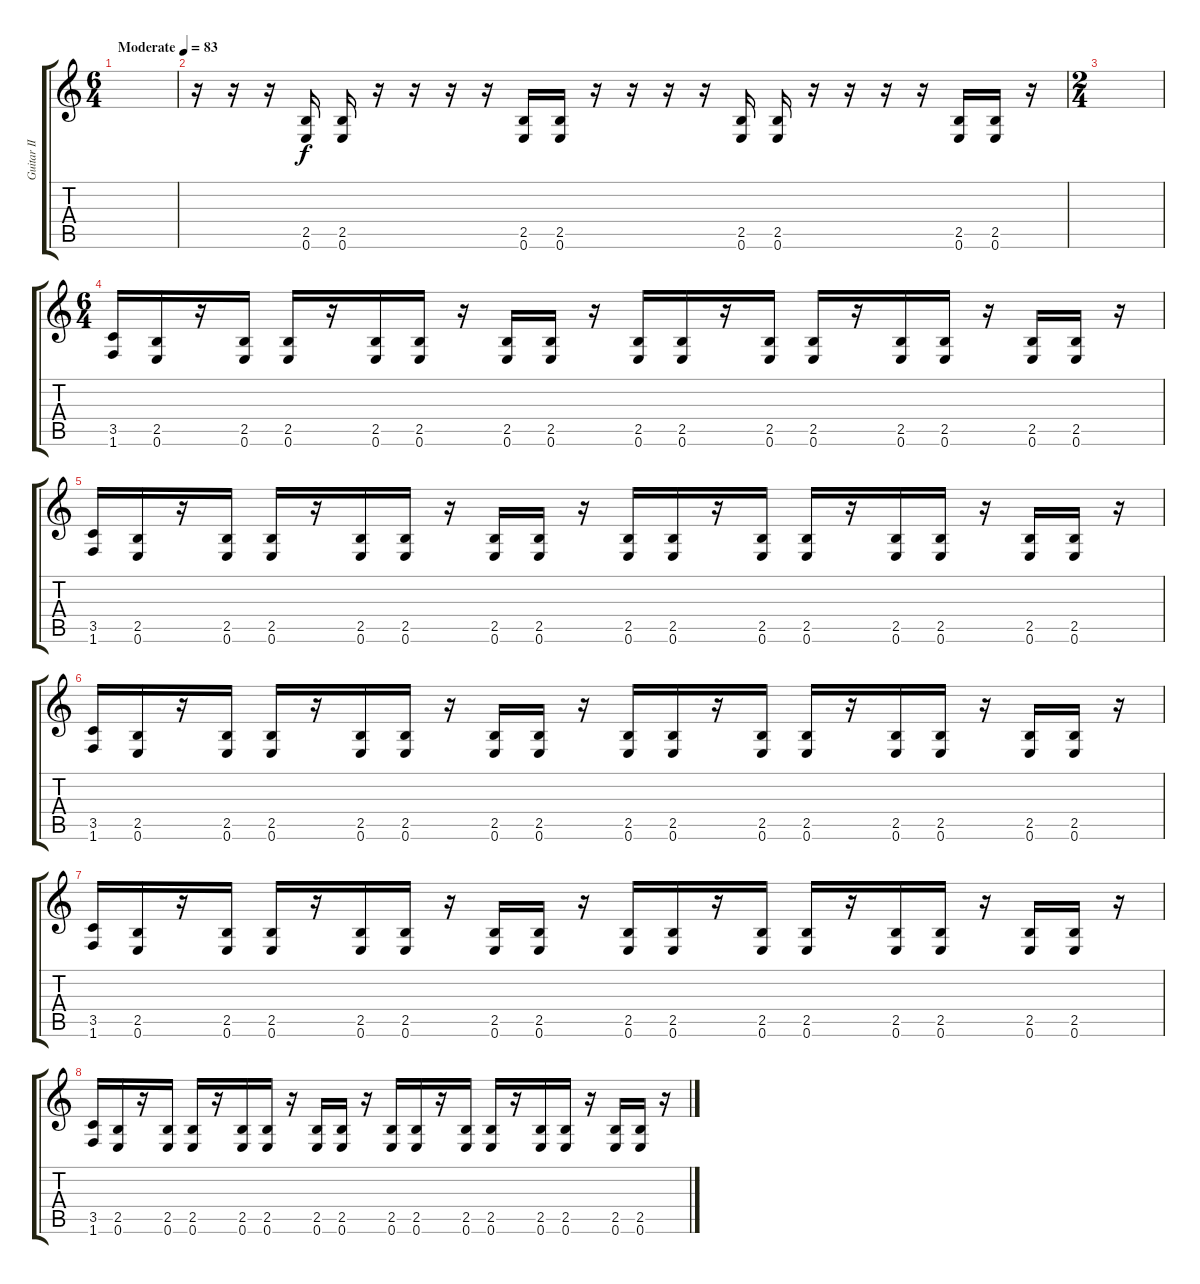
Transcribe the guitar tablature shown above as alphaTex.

\track ("Guitar II" "Guitar II") {instrument distortionguitar}
\staff {score tabs}
\tuning (E4 B3 G3 D3 A2 E2) {hide}
\ts (6 4)
\tempo (83 "Moderate")
\clef g2
\ks c
|
r.16 r.16 r.16 (2.5 0.6).16 (2.5 0.6).16 r.16 r.16 r.16 r.16 (2.5 0.6).16 (2.5 0.6).16 r.16 r.16 r.16 r.16 (2.5 0.6).16 (2.5 0.6).16 r.16 r.16 r.16 r.16 (2.5 0.6).16 (2.5 0.6).16 r.16 |
\ts (2 4)
|
\ts (6 4)
(3.5 1.6).16 (2.5 0.6).16 r.16 (2.5 0.6).16 (2.5 0.6).16 r.16 (2.5 0.6).16 (2.5 0.6).16 r.16 (2.5 0.6).16 (2.5 0.6).16 r.16 (2.5 0.6).16 (2.5 0.6).16 r.16 (2.5 0.6).16 (2.5 0.6).16 r.16 (2.5 0.6).16 (2.5 0.6).16 r.16 (2.5 0.6).16 (2.5 0.6).16 r.16 |
(3.5 1.6).16 (2.5 0.6).16 r.16 (2.5 0.6).16 (2.5 0.6).16 r.16 (2.5 0.6).16 (2.5 0.6).16 r.16 (2.5 0.6).16 (2.5 0.6).16 r.16 (2.5 0.6).16 (2.5 0.6).16 r.16 (2.5 0.6).16 (2.5 0.6).16 r.16 (2.5 0.6).16 (2.5 0.6).16 r.16 (2.5 0.6).16 (2.5 0.6).16 r.16 |
(3.5 1.6).16 (2.5 0.6).16 r.16 (2.5 0.6).16 (2.5 0.6).16 r.16 (2.5 0.6).16 (2.5 0.6).16 r.16 (2.5 0.6).16 (2.5 0.6).16 r.16 (2.5 0.6).16 (2.5 0.6).16 r.16 (2.5 0.6).16 (2.5 0.6).16 r.16 (2.5 0.6).16 (2.5 0.6).16 r.16 (2.5 0.6).16 (2.5 0.6).16 r.16 |
(3.5 1.6).16 (2.5 0.6).16 r.16 (2.5 0.6).16 (2.5 0.6).16 r.16 (2.5 0.6).16 (2.5 0.6).16 r.16 (2.5 0.6).16 (2.5 0.6).16 r.16 (2.5 0.6).16 (2.5 0.6).16 r.16 (2.5 0.6).16 (2.5 0.6).16 r.16 (2.5 0.6).16 (2.5 0.6).16 r.16 (2.5 0.6).16 (2.5 0.6).16 r.16 |
(3.5 1.6).16 (2.5 0.6).16 r.16 (2.5 0.6).16 (2.5 0.6).16 r.16 (2.5 0.6).16 (2.5 0.6).16 r.16 (2.5 0.6).16 (2.5 0.6).16 r.16 (2.5 0.6).16 (2.5 0.6).16 r.16 (2.5 0.6).16 (2.5 0.6).16 r.16 (2.5 0.6).16 (2.5 0.6).16 r.16 (2.5 0.6).16 (2.5 0.6).16 r.16
